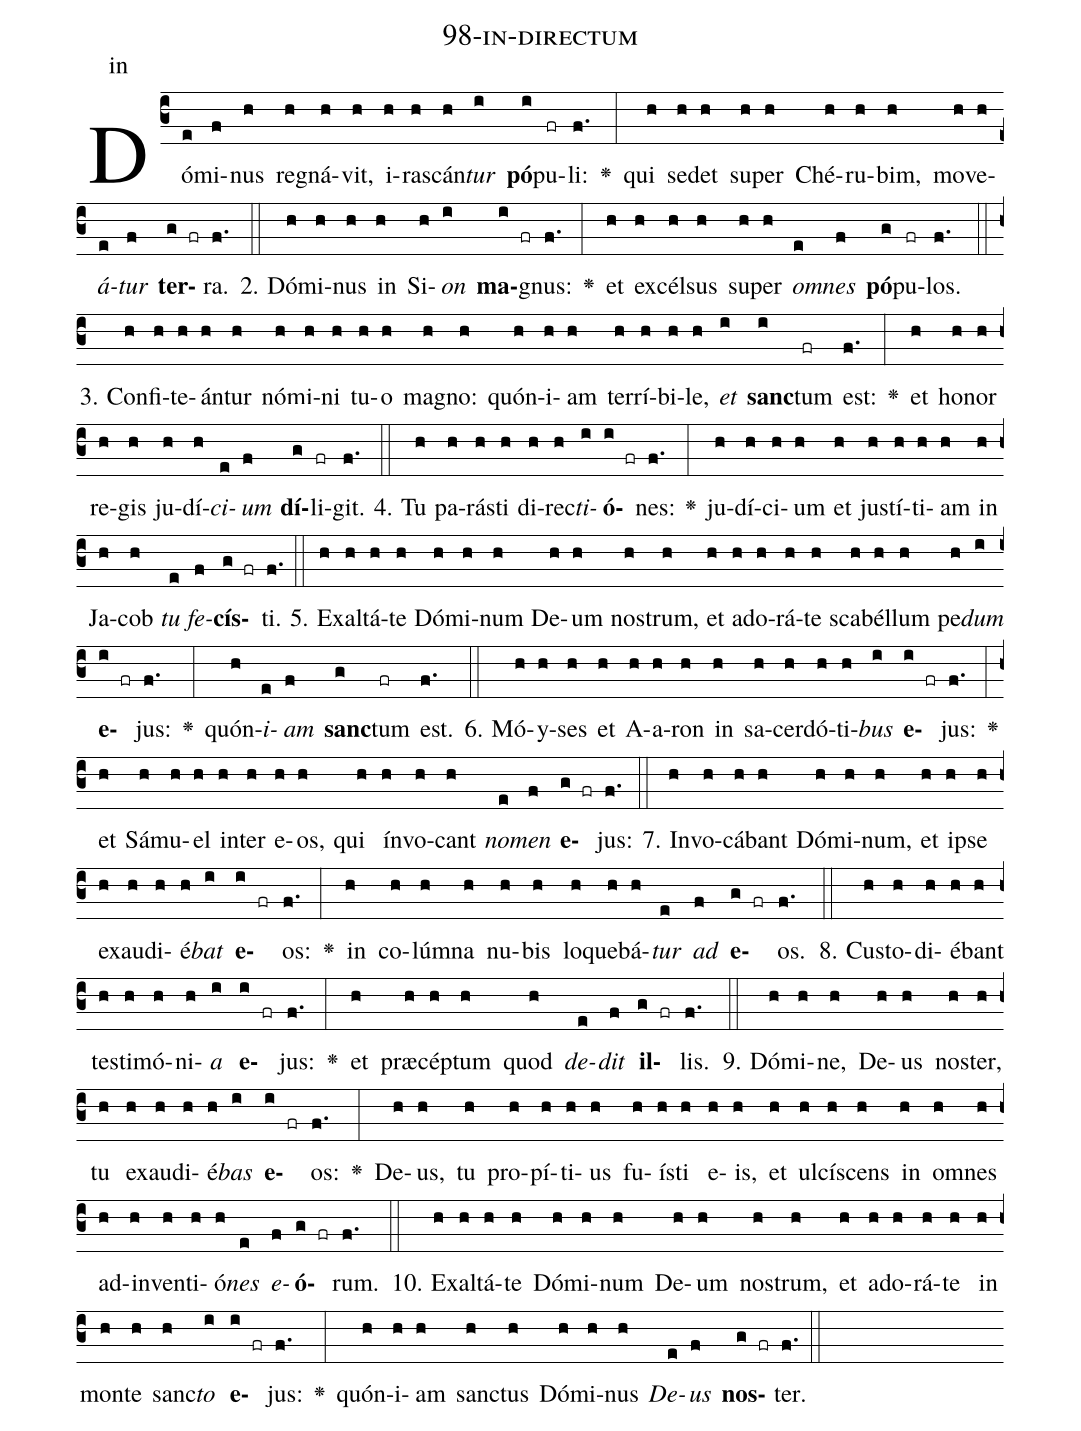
name: 98-in-directum;
annotation: in;
%%
(c3)Dó(e)mi(f)nus(h) re(h)gná(h)vit,(h) i(h)ras(h)cán(h)<i>tur</i>(i) <b>pó</b>(i)pu(fr)li:(f.) <v>\greheightstar</v>(:) qui(h) se(h)det(h) su(h)per(h) Ché(h)ru(h)bim,(h) mo(h)ve(h)<i>á</i>(e)<i>tur</i>(f) <b>ter</b>(g fr)ra.(f.) (::)
2. Dó(h)mi(h)nus(h) in(h) Si(h)<i>on</i>(i) <b>ma</b>(i fr)gnus:(f.) <v>\greheightstar</v>(:) et(h) ex(h)cél(h)sus(h) su(h)per(h) <i>om</i>(e)<i>nes</i>(f) <b>pó</b>(g)pu(fr)los.(f.) (::)
3. Con(h)fi(h)te(h)án(h)tur(h) nó(h)mi(h)ni(h) tu(h)o(h) ma(h)gno:(h) quón(h)i(h)am(h) ter(h)rí(h)bi(h)le,(h) <i>et</i>(i) <b>sanc</b>(i)tum(fr) est:(f.) <v>\greheightstar</v>(:) et(h) ho(h)nor(h) re(h)gis(h) ju(h)dí(h)<i>ci</i>(e)<i>um</i>(f) <b>dí</b>(g)li(fr)git.(f.) (::)
4. Tu(h) pa(h)rás(h)ti(h) di(h)rec(h)<i>ti</i>(i)<b>ó</b>(i fr)nes:(f.) <v>\greheightstar</v>(:) ju(h)dí(h)ci(h)um(h) et(h) jus(h)tí(h)ti(h)am(h) in(h) Ja(h)cob(h) <i>tu</i>(e) <i>fe</i>(f)<b>cís</b>(g fr)ti.(f.) (::)
5. Ex(h)al(h)tá(h)te(h) Dó(h)mi(h)num(h) De(h)um(h) nos(h)trum,(h) et(h) ad(h)o(h)rá(h)te(h) sca(h)bél(h)lum(h) pe(h)<i>dum</i>(i) <b>e</b>(i fr)jus:(f.) <v>\greheightstar</v>(:) quón(h)<i>i</i>(e)<i>am</i>(f) <b>sanc</b>(g)tum(fr) est.(f.) (::)
6. Mó(h)y(h)ses(h) et(h) A(h)a(h)ron(h) in(h) sa(h)cer(h)dó(h)ti(h)<i>bus</i>(i) <b>e</b>(i fr)jus:(f.) <v>\greheightstar</v>(:) et(h) Sá(h)mu(h)el(h) in(h)ter(h) e(h)os,(h) qui(h) ín(h)vo(h)cant(h) <i>no</i>(e)<i>men</i>(f) <b>e</b>(g fr)jus:(f.) (::)
7. In(h)vo(h)cá(h)bant(h) Dó(h)mi(h)num,(h) et(h) ip(h)se(h) ex(h)au(h)di(h)é(h)<i>bat</i>(i) <b>e</b>(i fr)os:(f.) <v>\greheightstar</v>(:) in(h) co(h)lúm(h)na(h) nu(h)bis(h) lo(h)que(h)bá(h)<i>tur</i>(e) <i>ad</i>(f) <b>e</b>(g fr)os.(f.) (::)
8. Cus(h)to(h)di(h)é(h)bant(h) tes(h)ti(h)mó(h)ni(h)<i>a</i>(i) <b>e</b>(i fr)jus:(f.) <v>\greheightstar</v>(:) et(h) præ(h)cép(h)tum(h) quod(h) <i>de</i>(e)<i>dit</i>(f) <b>il</b>(g fr)lis.(f.) (::)
9. Dó(h)mi(h)ne,(h) De(h)us(h) nos(h)ter,(h) tu(h) ex(h)au(h)di(h)é(h)<i>bas</i>(i) <b>e</b>(i fr)os:(f.) <v>\greheightstar</v>(:) De(h)us,(h) tu(h) pro(h)pí(h)ti(h)us(h) fu(h)ís(h)ti(h) e(h)is,(h) et(h) ul(h)cí(h)scens(h) in(h) om(h)nes(h) ad(h)in(h)ven(h)ti(h)ó(h)<i>nes</i>(e) <i>e</i>(f)<b>ó</b>(g fr)rum.(f.) (::)
10. Ex(h)al(h)tá(h)te(h) Dó(h)mi(h)num(h) De(h)um(h) nos(h)trum,(h) et(h) ad(h)o(h)rá(h)te(h) in(h) mon(h)te(h) sanc(h)<i>to</i>(i) <b>e</b>(i fr)jus:(f.) <v>\greheightstar</v>(:) quón(h)i(h)am(h) sanc(h)tus(h) Dó(h)mi(h)nus(h) <i>De</i>(e)<i>us</i>(f) <b>nos</b>(g fr)ter.(f.) (::)
